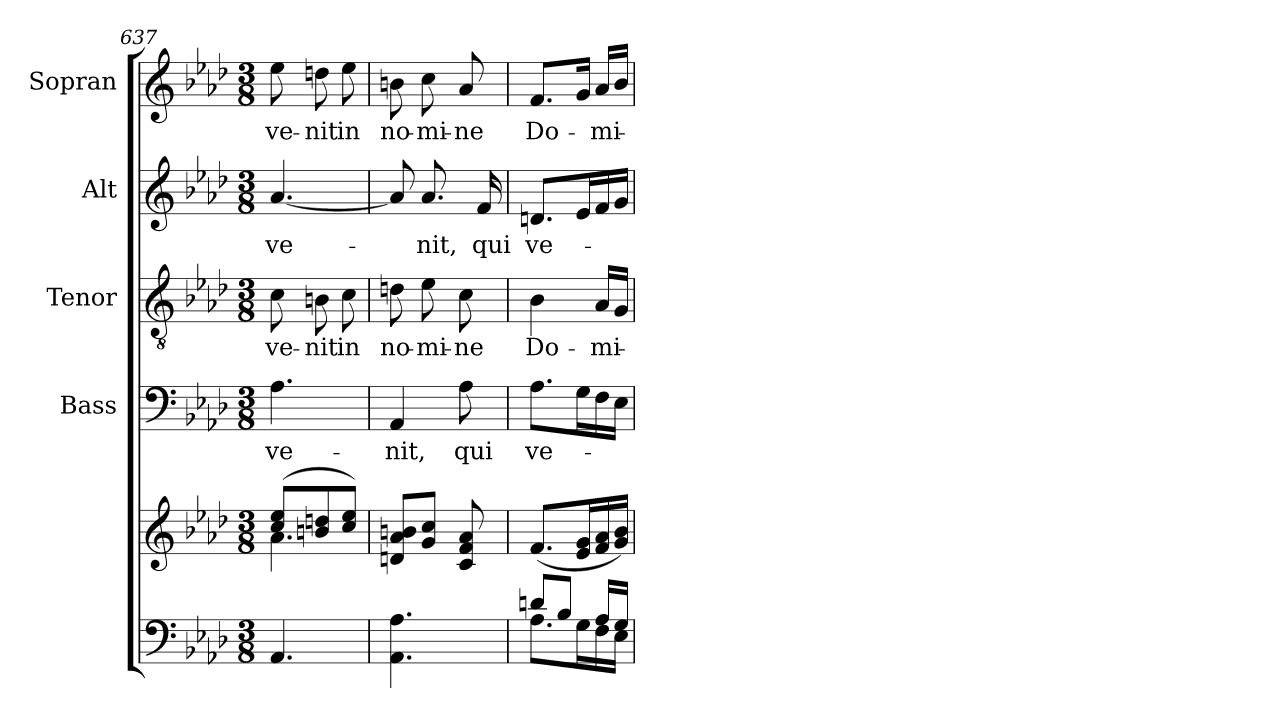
**kern	**kern	**kern	**text	**kern	**text	**kern	**text	**kern	**text
*part5	*part5	*part4	*part4	*part3	*part3	*part2	*part2	*part1	*part1
*staff6	*staff5	*staff4	*staff4	*staff3	*staff3	*staff2	*staff2	*staff1	*staff1
*	*	*I"Bass	*	*I"Tenor	*	*I"Alt	*	*I"Sopran	*
*	*	*I'B.	*	*I'T.	*	*I'A.	*	*I'S.	*
*clefF4	*clefG2	*clefF4	*	*clefGv2	*	*clefG2	*	*clefG2	*
*k[b-e-a-d-]	*k[b-e-a-d-]	*k[b-e-a-d-]	*	*k[b-e-a-d-]	*	*k[b-e-a-d-]	*	*k[b-e-a-d-]	*
*A-:	*A-:	*A-:	*	*A-:	*	*A-:	*	*A-:	*
*M3/8	*M3/8	*M3/8	*	*M3/8	*	*M3/8	*	*M3/8	*
=637	=637	=637	=637	=637	=637	=637	=637	=637	=637
*	*^	*	*	*	*	*	*	*	*
!	!	!	!	!LO:LY:b	!	!LO:LY:b	!	!LO:LY:b	!	!LO:LY:b
4.AA-/	(>8cc/ 8ee-/L	4.a-\	4.A-\	ve-	8c\	ve-	[4.a-/	ve-	8ee-\	ve-
!	!	!	!	!	!	!LO:LY:b	!	!	!	!LO:LY:b
.	8bn/ 8ddn/	.	.	.	8Bn\	-nit	.	.	8ddn\	-nit
!	!	!	!	!	!	!LO:LY:b	!	!	!	!LO:LY:b
.	8cc/ 8ee-/J)	.	.	.	8c\	in	.	.	8ee-\	in
*	*v	*v	*	*	*	*	*	*	*	*
=638	=638	=638	=638	=638	=638	=638	=638	=638	=638
!	!	!	!LO:LY:b	!	!LO:LY:b	!	!	!	!LO:LY:b
4.AA-\ 4.A-\	8dn/ 8a-/ 8bn/L	4AA-/	-nit,	8dn\	no-	8a-/]	.	8bn\	no-
!	!	!	!	!	!LO:LY:b	!	!LO:LY:b	!	!LO:LY:b
.	8g/ 8cc/J	.	.	8e-\	-mi-	8.a-/	-nit,	8cc\	-mi-
!	!	!	!LO:LY:b	!	!LO:LY:b	!	!	!	!LO:LY:b
.	8c/ 8f/ 8a-/	8A-\	qui	8c\	-ne	.	.	8a-/	-ne
!	!	!	!	!	!	!	!LO:LY:b	!	!
.	.	.	.	.	.	16f/	qui	.	.
=639	=639	=639	=639	=639	=639	=639	=639	=639	=639
*^	*	*	*	*	*	*	*	*	*
!	!	!	!	!LO:LY:b	!	!LO:LY:b	!	!LO:LY:b	!	!LO:LY:b
8dn/L	8.A-\L	(<8.f/L	8.A-\L	ve-	4B-\	Do-	8.dn/L	ve-	8.f/L	Do-
8B-/J	.	.	.	.	.	.	.	.	.	.
.	16G\L	16e-/ 16g/L	16G\L	.	.	.	16e-/L	.	16g/Jk	.
!	!	!	!	!	!	!LO:LY:b	!	!	!	!LO:LY:b
16A-/LL	16F\	16f/ 16a-/	16F\	.	16A-/LL	-mi-	16f/	.	16a-/LL	-mi-
16G/JJ	16E-\JJ	16g/ 16b-/JJ)	16E-\JJ	.	16G/JJ	.	16g/JJ	.	16b-/JJ	.
*v	*v	*	*	*	*	*	*	*	*	*
=	=	=	=	=	=	=	=	=	=
*-	*-	*-	*-	*-	*-	*-	*-	*-	*-
